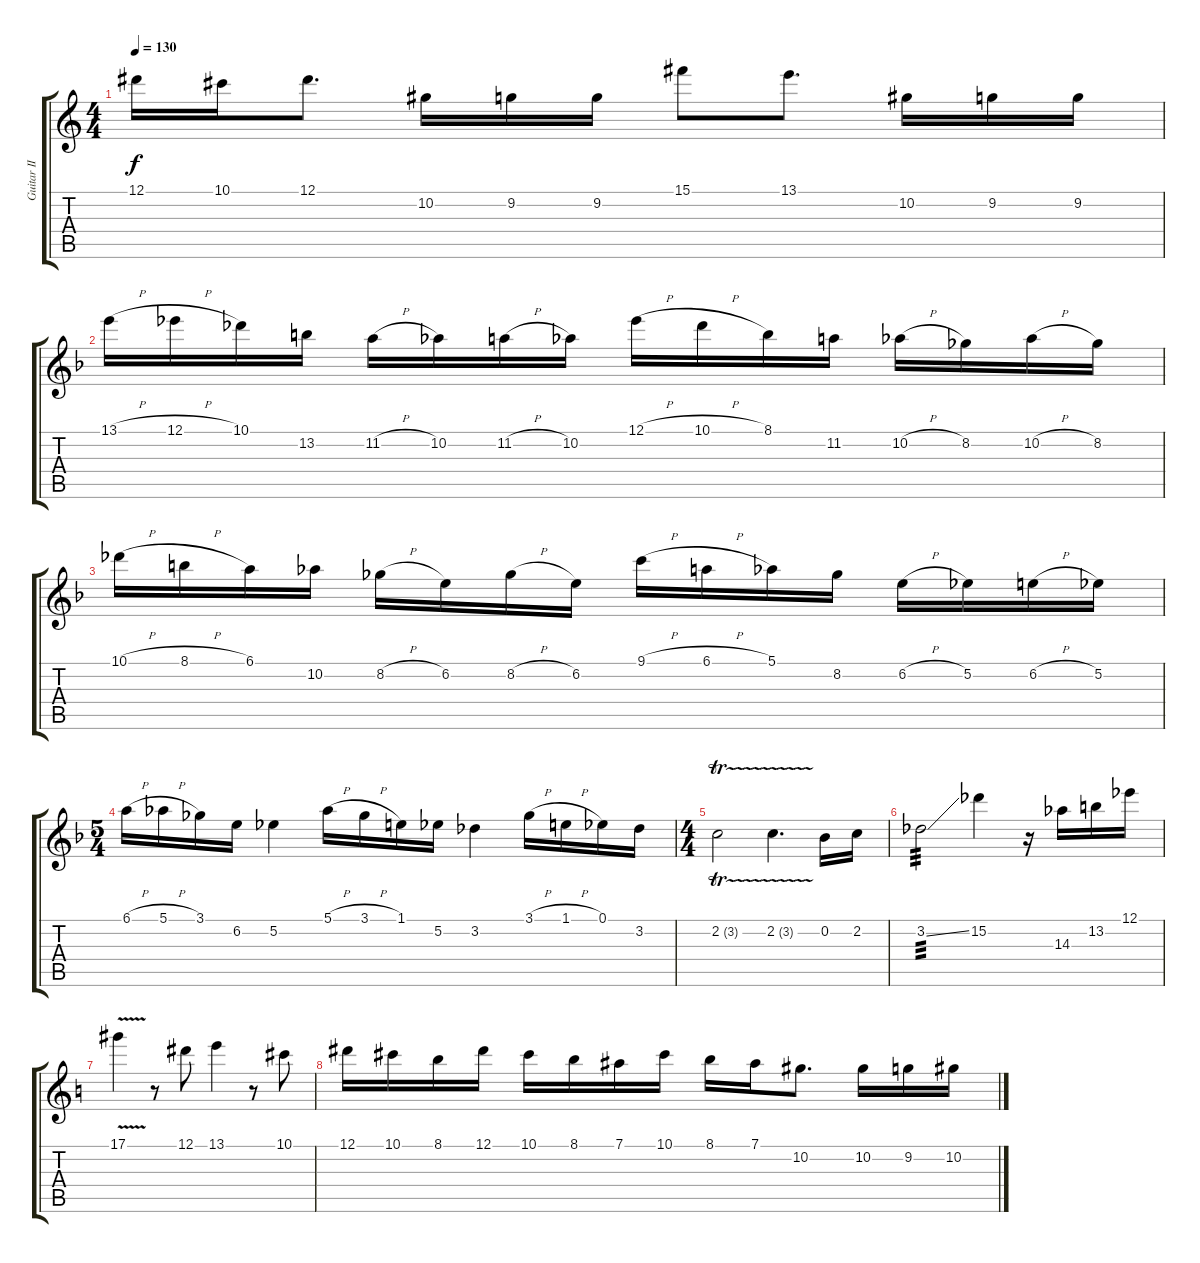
\track ("Guitar II" "Guitar II") {instrument acousticguitarsteel}
\staff {score tabs}
\tuning (Eb4 Bb3 Gb3 Db3 Ab2 Eb2) {hide}
\ts (4 4)
\tempo 130
\clef g2
\ks c
12.1.16{dy f} 10.1.16 12.1.8{d} 10.2.16 9.2.16 9.2.16 15.1.8 13.1.8{d} 10.2.16 9.2.16 9.2.16 |
\ks f
13.1{h}.16 12.1{h}.16 10.1.16 13.2.16 11.2{h}.16 10.2.16 11.2{h}.16 10.2.16 12.1{h}.16 10.1{h}.16 8.1.16 11.2.16 10.2{h}.16 8.2.16 10.2{h}.16 8.2.16 |
10.1{h}.16 8.1{h}.16 6.1.16 10.2.16 8.2{h}.16 6.2.16 8.2{h}.16 6.2.16 9.1{h}.16 6.1{h}.16 5.1.16 8.2.16 6.2{h}.16 5.2.16 6.2{h}.16 5.2.16 |
\ts (5 4)
6.1{h}.16 5.1{h}.16 3.1.16 6.2.16 5.2.4 5.1{h}.16 3.1{h}.16 1.1.16 5.2.16 3.2.4 3.1{h}.16 1.1{h}.16 0.1.16 3.2.16 |
\ts (4 4)
2.2{tr (3 32)}.2 2.2{tr (3 32)}.4{d} 0.2.16 2.2.16 |
3.2{ss}.2{tp 3} 15.2.4 r.16 14.3.16 13.2.16 12.1.16 |
\ks c
17.1{v}.4 r.8 12.1.8 13.1.4 r.8 10.1.8 |
12.1.16 10.1.16 8.1.16 12.1.16 10.1.16 8.1.16 7.1.16 10.1.16 8.1.16 7.1.16 10.2.8{d} 10.2.16 9.2.16 10.2.16
